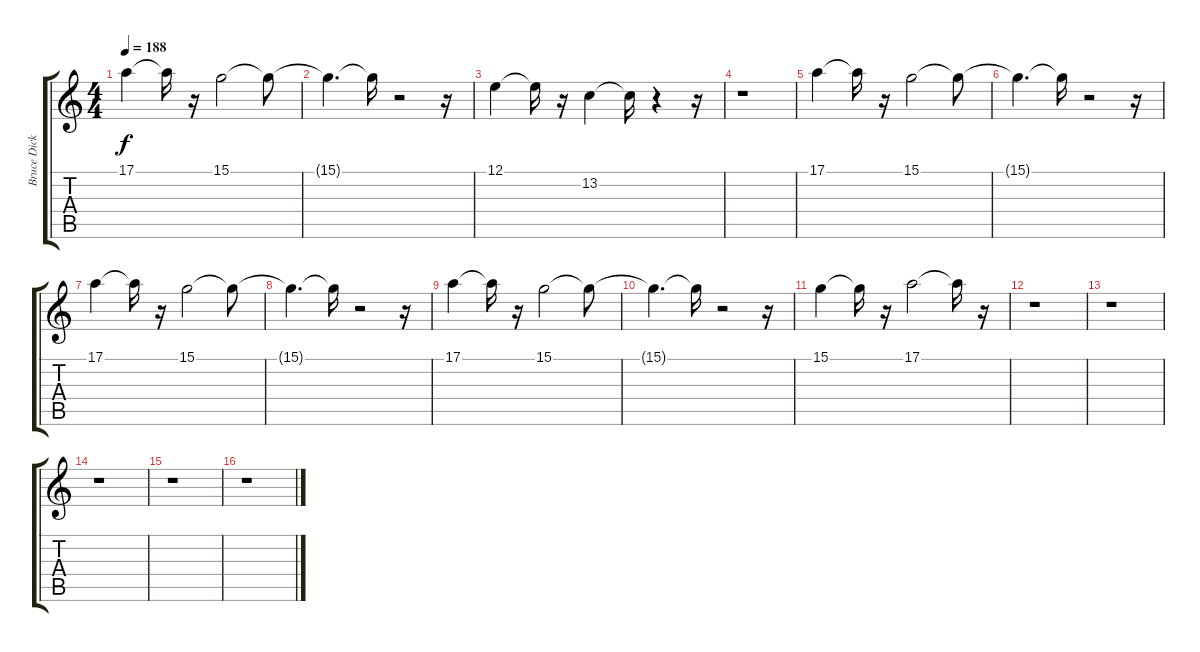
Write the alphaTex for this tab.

\track ("Bruce Dickinson" "Bruce Dick") {instrument synthvoice}
\staff {score tabs}
\tuning (E4 B3 G3 D3 A2 E2) {hide}
\ts (4 4)
\tempo 188
\clef g2
\ks c
17.1.4{dy f} 17.1{t}.16 r.16 15.1.2 15.1{t}.8 |
15.1{t}.4{d} 15.1{t}.16 r.2 r.16 |
12.1.4 12.1{t}.16 r.16 13.2.4 13.2{t}.16 r.4 r.16 |
r.1 |
17.1.4 17.1{t}.16 r.16 15.1.2 15.1{t}.8 |
15.1{t}.4{d} 15.1{t}.16 r.2 r.16 |
17.1.4 17.1{t}.16 r.16 15.1.2 15.1{t}.8 |
15.1{t}.4{d} 15.1{t}.16 r.2 r.16 |
17.1.4 17.1{t}.16 r.16 15.1.2 15.1{t}.8 |
15.1{t}.4{d} 15.1{t}.16 r.2 r.16 |
15.1.4 15.1{t}.16 r.16 17.1.2 17.1{t}.16 r.16 |
r.1 |
r.1 |
r.1 |
r.1 |
r.1
